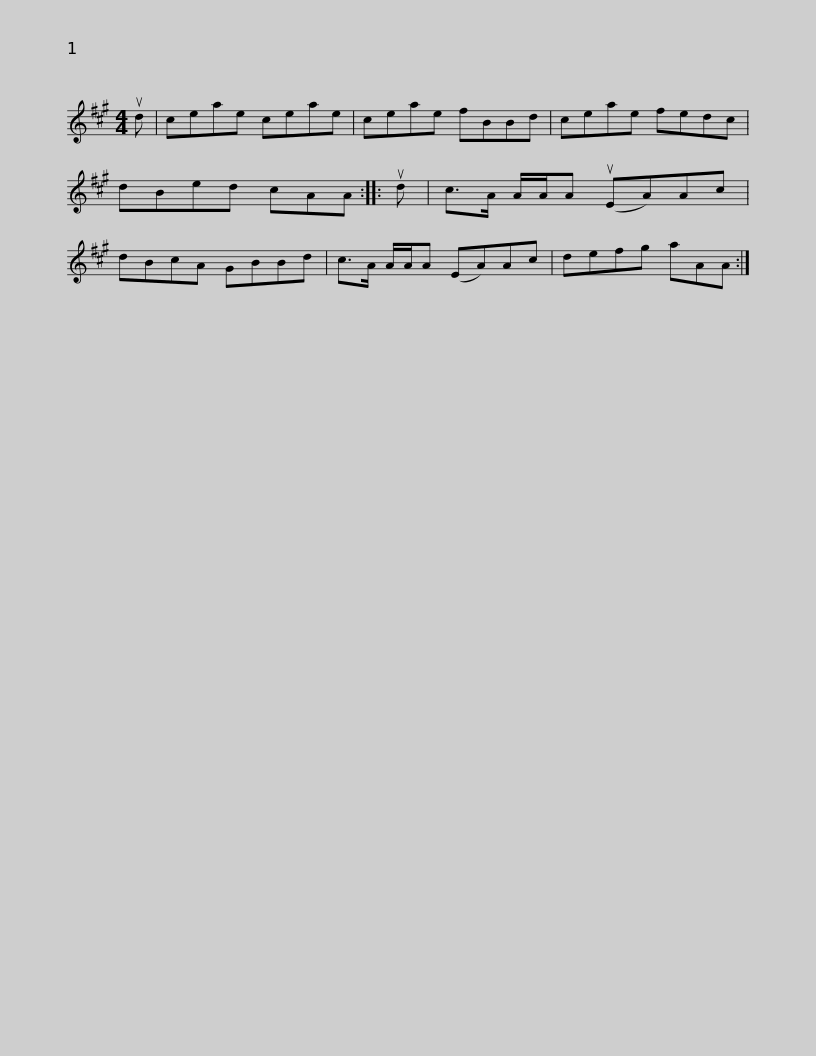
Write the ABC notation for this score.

X:1
L:1/8
M:4/4
I:linebreak $
K:A
V:1 treble
V:1
 ud | ceae ceae | ceae fBBd | ceae fedc | dBed cAA :: %5
 ud | c>A A/A/A (uEA)Ac |$ dBcA GBBd | c>A A/A/A (EA)Ac | defg aAA :| %10
